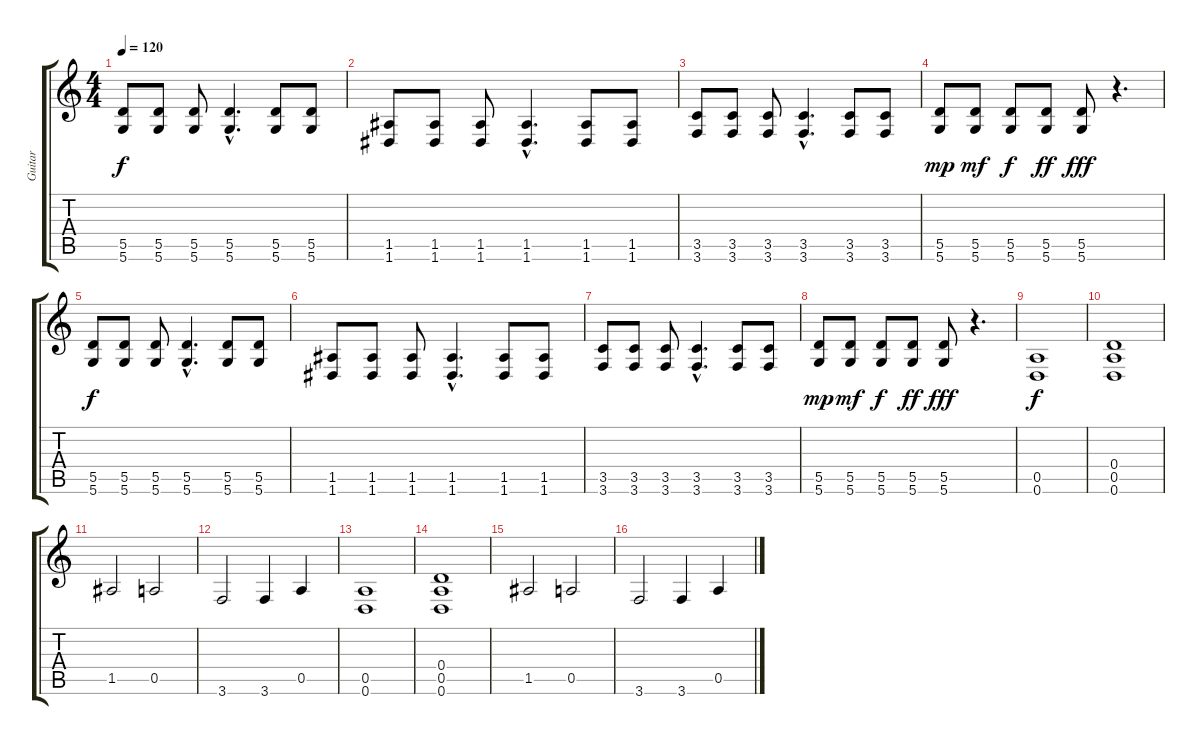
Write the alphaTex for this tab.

\track ("Guitar" "Guitar") {instrument distortionguitar}
\staff {score tabs}
\tuning (E4 B3 G3 D3 A2 D2) {hide}
\ts (4 4)
\tempo 120
\clef g2
\ks c
(5.5 5.6).8{dy f} (5.5 5.6).8 (5.5 5.6).8 (5.5{hac} 5.6{hac}).4{d} (5.5 5.6).8 (5.5 5.6).8 |
(1.5 1.6).8 (1.5 1.6).8 (1.5 1.6).8 (1.5{hac} 1.6{hac}).4{d} (1.5 1.6).8 (1.5 1.6).8 |
(3.5 3.6).8 (3.5 3.6).8 (3.5 3.6).8 (3.5{hac} 3.6{hac}).4{d} (3.5 3.6).8 (3.5 3.6).8 |
(5.5 5.6).8{dy mp} (5.5 5.6).8{dy mf} (5.5 5.6).8{dy f} (5.5 5.6).8{dy ff} (5.5 5.6).8{dy fff} r.4{d} |
(5.5 5.6).8{dy f} (5.5 5.6).8 (5.5 5.6).8 (5.5{hac} 5.6{hac}).4{d} (5.5 5.6).8 (5.5 5.6).8 |
(1.5 1.6).8 (1.5 1.6).8 (1.5 1.6).8 (1.5{hac} 1.6{hac}).4{d} (1.5 1.6).8 (1.5 1.6).8 |
(3.5 3.6).8 (3.5 3.6).8 (3.5 3.6).8 (3.5{hac} 3.6{hac}).4{d} (3.5 3.6).8 (3.5 3.6).8 |
(5.5 5.6).8{dy mp} (5.5 5.6).8{dy mf} (5.5 5.6).8{dy f} (5.5 5.6).8{dy ff} (5.5 5.6).8{dy fff} r.4{d} |
(0.5 0.6).1{dy f} |
(0.4 0.5 0.6).1 |
1.5.2 0.5.2 |
3.6.2 3.6.4 0.5.4 |
(0.5 0.6).1 |
(0.4 0.5 0.6).1 |
1.5.2 0.5.2 |
3.6.2 3.6.4 0.5.4
